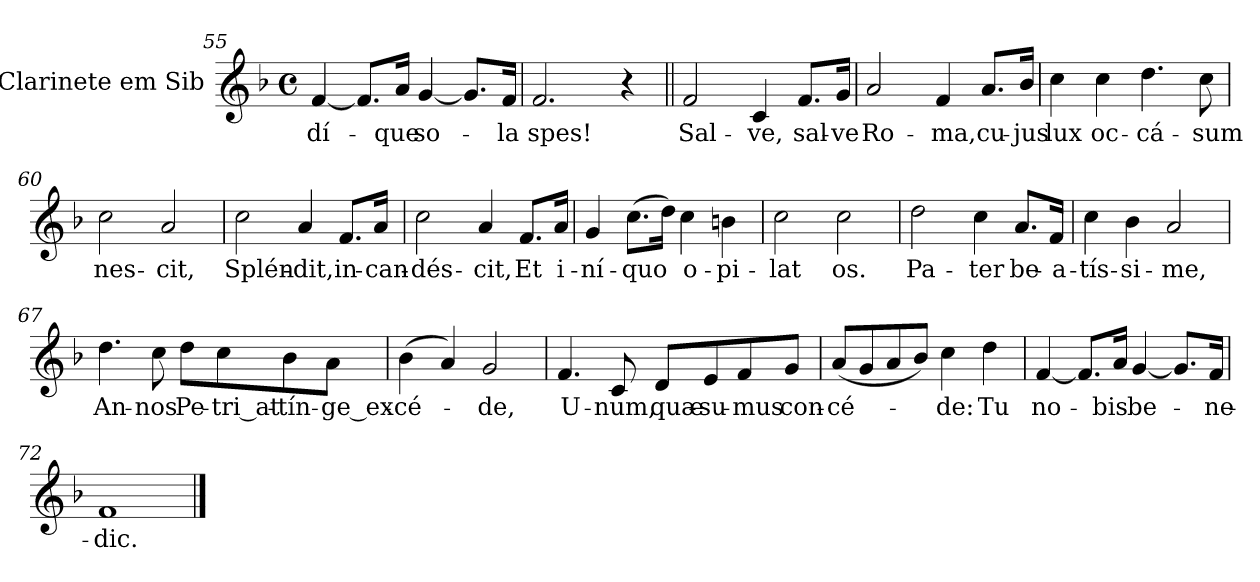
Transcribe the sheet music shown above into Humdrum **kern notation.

**kern	**text
*part1	*part1
*staff1	*staff1
*I"Clarinete em Sib	*
*I'Cl.	*
*clefG2	*
*ITrd1c2	*
*k[b-e-a-]	*
*E-:	*
*M4/4	*
*met(c)	*
=55	=55
!	!LO:LY:b:color=#000000
[4e-i/	-dí-
8.e-i/L]	.
!	!LO:LY:b:color=#000000
16gi/Jk	-que
!	!LO:LY:b:color=#000000
[4fi/	so-
8.fi/L]	.
!	!LO:LY:b:color=#000000
16e-i/Jk	-la
=56	=56
!	!LO:LY:b:color=#000000
2.e-i/	spes!
4r	.
=57||	=57||
!	!LO:LY:b:color=#000000
2e-i/	Sal-
!	!LO:LY:b:color=#000000
4B-i/	-ve,
!	!LO:LY:b:color=#000000
8.e-i/L	sal-
!	!LO:LY:b:color=#000000
16fi/Jk	-ve
=58	=58
!	!LO:LY:b:color=#000000
2gi/	Ro-
!	!LO:LY:b:color=#000000
4e-i/	-ma,
!	!LO:LY:b:color=#000000
8.gi/L	cu-
!	!LO:LY:b:color=#000000
16a-i/Jk	-jus
!!LO:LB:g=z
=59	=59
!	!LO:LY:b:color=#000000
4b-i\	lux
!	!LO:LY:b:color=#000000
4b-i\	oc-
!	!LO:LY:b:color=#000000
4.cci\	-cá-
!	!LO:LY:b:color=#000000
8b-i\	-sum
=60	=60
!	!LO:LY:b:color=#000000
2b-i\	nes-
!	!LO:LY:b:color=#000000
2gi/	-cit,
=61	=61
!	!LO:LY:b:color=#000000
2b-i\	Splén-
!	!LO:LY:b:color=#000000
4gi/	-dit,
!	!LO:LY:b:color=#000000
8.e-i/L	in-
!	!LO:LY:b:color=#000000
16gi/Jk	-can-
=62	=62
!	!LO:LY:b:color=#000000
2b-i\	-dés-
!	!LO:LY:b:color=#000000
4gi/	-cit,
!	!LO:LY:b:color=#000000
8.e-i/L	Et
!	!LO:LY:b:color=#000000
16gi/Jk	i-
=63	=63
!	!LO:LY:b:color=#000000
4fi/	-ní-
!	!LO:LY:b:color=#000000
(8.b-i\L	-quo
16cci\Jk)	.
!	!LO:LY:b:color=#000000
4b-i\	o-
!	!LO:LY:b:color=#000000
4ani\	-pi-
=64	=64
!	!LO:LY:b:color=#000000
2b-i\	-lat
!	!LO:LY:b:color=#000000
2b-i\	os.
=65	=65
!	!LO:LY:b:color=#000000
2cci\	Pa-
!	!LO:LY:b:color=#000000
4b-i\	-ter
!	!LO:LY:b:color=#000000
8.gi/L	be-
!	!LO:LY:b:color=#000000
16e-i/Jk	-a-
!!LO:LB:g=z
=66	=66
!	!LO:LY:b:color=#000000
4b-i\	-tís-
!	!LO:LY:b:color=#000000
4a-i\	-si-
!	!LO:LY:b:color=#000000
2gi/	-me,
=67	=67
!	!LO:LY:b:color=#000000
4.cci\	An-
!	!LO:LY:b:color=#000000
8b-i\	-nos
!	!LO:LY:b:color=#000000
8cci\L	Pe-
!	!LO:LY:b:color=#000000
8b-i\	-tri_at-
!	!LO:LY:b:color=#000000
8a-i\	-tín-
!	!LO:LY:b:color=#000000
8gi\J	-ge_ex-
=68	=68
!	!LO:LY:b:color=#000000
(4a-i\	-cé-
4gi/)	.
!	!LO:LY:b:color=#000000
2fi/	-de,
!!LO:LB:g=z
=69	=69
!	!LO:LY:b:color=#000000
4.e-i/	U-
!	!LO:LY:b:color=#000000
8B-i/	-num,
!	!LO:LY:b:color=#000000
8ci/L	quæ-
!	!LO:LY:b:color=#000000
8di/	-su-
!	!LO:LY:b:color=#000000
8e-i/	-mus
!	!LO:LY:b:color=#000000
8fi/J	con-
=70	=70
!	!LO:LY:b:color=#000000
(8gi/L	-cé-
8fi/	.
8gi/	.
8a-i/J)	.
!	!LO:LY:b:color=#000000
4b-i\	-de:
!	!LO:LY:b:color=#000000
4cci\	Tu
=71	=71
!	!LO:LY:b:color=#000000
[4e-i/	no-
8.e-i/L]	.
!	!LO:LY:b:color=#000000
16gi/Jk	-bis
!	!LO:LY:b:color=#000000
[4fi/	be-
8.fi/L]	.
!	!LO:LY:b:color=#000000
16e-i/Jk	-ne-
=72	=72
!	!LO:LY:b:color=#000000
1e-i	-dic.
==	==
*-	*-
